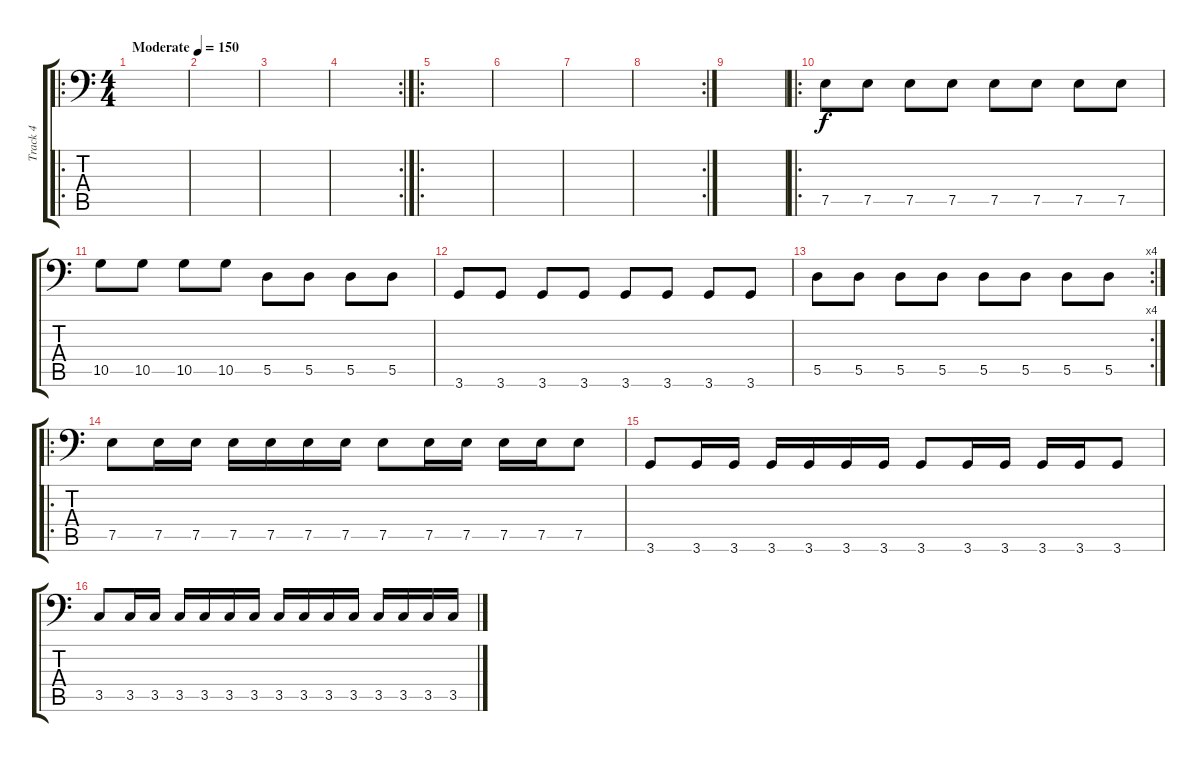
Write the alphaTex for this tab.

\track ("Track 4" "Track 4") {instrument electricbasspick}
\staff {score tabs}
\tuning (E3 B2 G2 D2 A1 E1) {hide}
\ro
\ts (4 4)
\tempo (150 "Moderate")
\clef f4
\ks c
|
|
|
\rc 2
|
\ro
|
|
|
\rc 2
|
|
\ro
7.5.8 7.5.8 7.5.8 7.5.8 7.5.8 7.5.8 7.5.8 7.5.8 |
10.5.8 10.5.8 10.5.8 10.5.8 5.5.8 5.5.8 5.5.8 5.5.8 |
3.6.8 3.6.8 3.6.8 3.6.8 3.6.8 3.6.8 3.6.8 3.6.8 |
\rc 4
5.5.8 5.5.8 5.5.8 5.5.8 5.5.8 5.5.8 5.5.8 5.5.8 |
\ro
7.5.8 7.5.16 7.5.16 7.5.16 7.5.16 7.5.16 7.5.16 7.5.8 7.5.16 7.5.16 7.5.16 7.5.16 7.5.8 |
3.6.8 3.6.16 3.6.16 3.6.16 3.6.16 3.6.16 3.6.16 3.6.8 3.6.16 3.6.16 3.6.16 3.6.16 3.6.8 |
3.5.8 3.5.16 3.5.16 3.5.16 3.5.16 3.5.16 3.5.16 3.5.16 3.5.16 3.5.16 3.5.16 3.5.16 3.5.16 3.5.16 3.5.16
